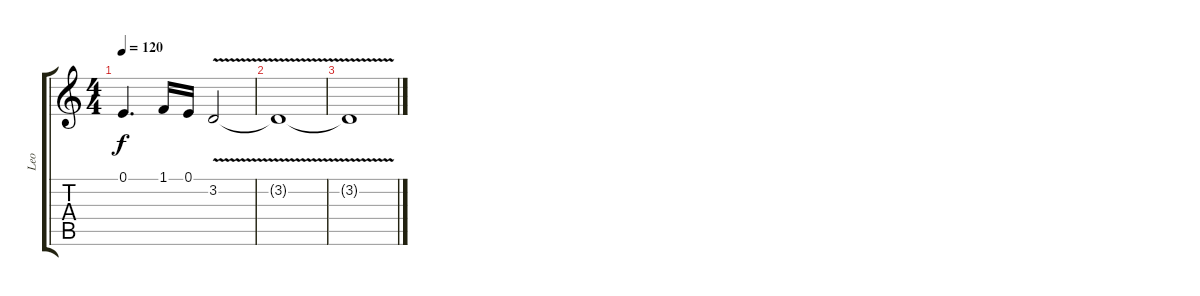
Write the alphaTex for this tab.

\track ("Leo" "Leo") {instrument oboe}
\staff {score tabs}
\tuning (E4 B3 G3 D3 A2 E2) {hide}
\ts (4 4)
\tempo 120
\clef g2
\ks c
0.1.4{d dy f} 1.1.16 0.1.16 3.2{v}.2{volume 6} |
3.2{v t}.1 |
3.2{t}.1
